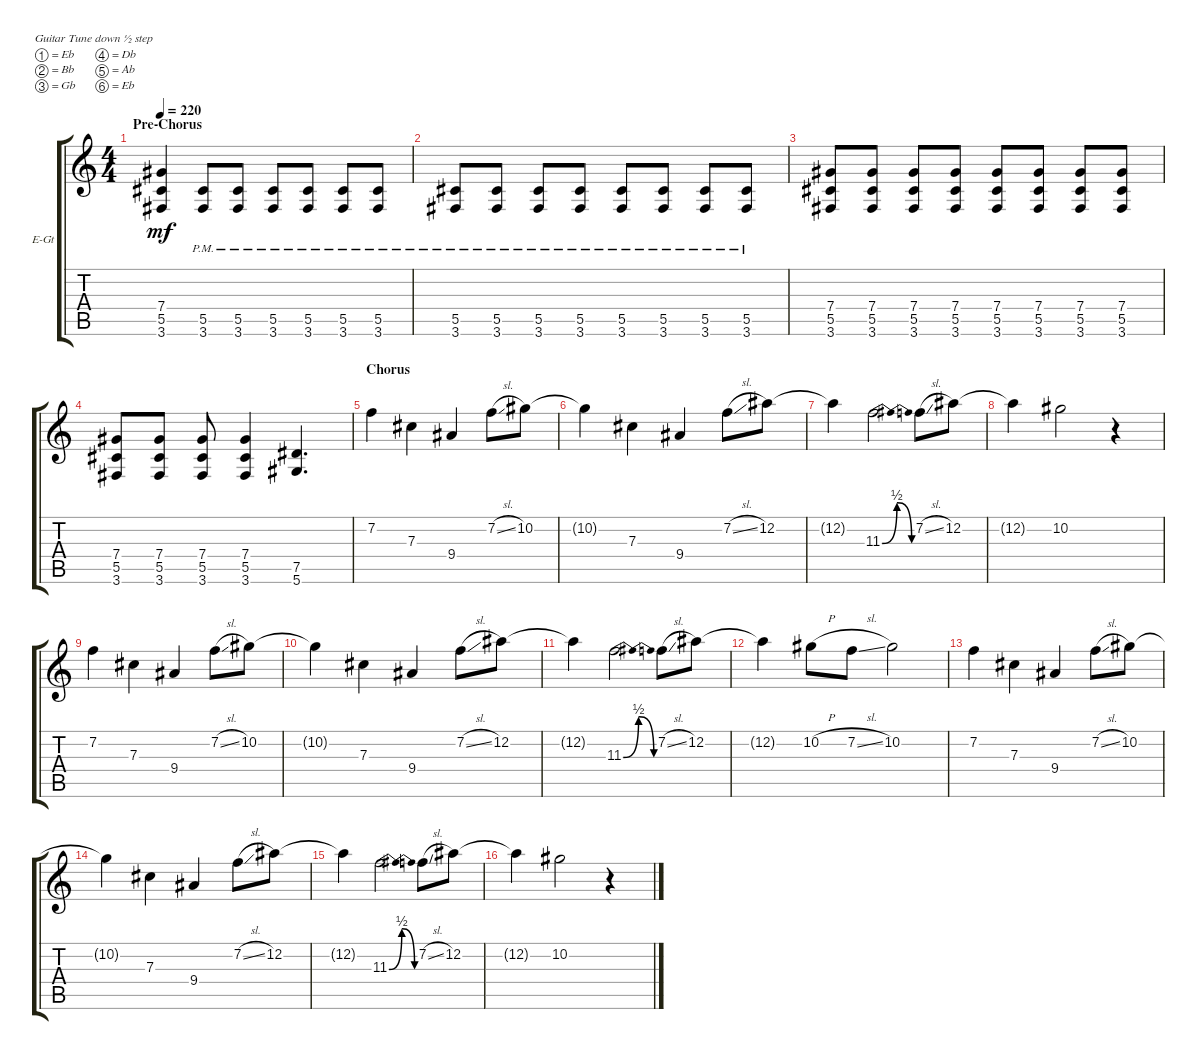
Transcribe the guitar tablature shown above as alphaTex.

\bracketExtendMode groupsimilarinstruments
\firstSystemTrackNameOrientation horizontal
\otherSystemsTrackNameOrientation horizontal
\track ("Electric Guitar 1" "E-Gt") {instrument distortionguitar}
\staff {score tabs}
\tuning (Eb4 Bb3 Gb3 Db3 Ab2 Eb2)
\ts (4 4)
\section ("" "Pre-Chorus")
\tempo 220
\clef g2
\ks c
(3.6 5.5 7.4).4{dy mf} (5.5{pm} 3.6{pm}).8 (3.6{pm} 5.5{pm}).8 (3.6{pm} 5.5{pm}).8 (3.6{pm} 5.5{pm}).8 (3.6{pm} 5.5{pm}).8 (3.6{pm} 5.5{pm}).8 |
(3.6{pm} 5.5{pm}).8 (3.6{pm} 5.5{pm}).8 (3.6{pm} 5.5{pm}).8 (3.6{pm} 5.5{pm}).8 (3.6{pm} 5.5{pm}).8 (3.6{pm} 5.5{pm}).8 (3.6{pm} 5.5{pm}).8 (3.6{pm} 5.5{pm}).8 |
(3.6 5.5 7.4).8 (3.6 5.5 7.4).8 (3.6 5.5 7.4).8 (3.6 5.5 7.4).8 (3.6 5.5 7.4).8 (3.6 5.5 7.4).8 (3.6 5.5 7.4).8 (3.6 7.4 5.5).8 |
(3.6 5.5 7.4).8 (3.6 5.5 7.4).8 (3.6 5.5 7.4).8 (3.6 5.5 7.4).4 (5.6 7.5).4{d} |
\section ("" "Chorus")
7.2.4 7.3.4 9.4.4 7.2{sl}.8 10.2.8 |
10.2{t}.4 7.3.4 9.4.4 7.2{sl}.8 12.2.8 |
12.2{t}.4 11.3{be (bendrelease 0 0 7.8 2 18.599999999999998 2 30 0)}.2 7.2{sl}.8 12.2.8 |
12.2{t}.4 10.2.2 r.4 |
7.2.4 7.3.4 9.4.4 7.2{sl}.8 10.2.8 |
10.2{t}.4 7.3.4 9.4.4 7.2{sl}.8 12.2.8 |
12.2{t}.4 11.3{be (bendrelease 0 0 7.8 2 18.599999999999998 2 30 0)}.2 7.2{sl}.8 12.2.8 |
12.2{t}.4 10.2{h}.8 7.2{sl}.8 10.2.2 |
7.2.4 7.3.4 9.4.4 7.2{sl}.8 10.2.8 |
10.2{t}.4 7.3.4 9.4.4 7.2{sl}.8 12.2.8 |
12.2{t}.4 11.3{be (bendrelease 0 0 7.8 2 18.599999999999998 2 30 0)}.2 7.2{sl}.8 12.2.8 |
12.2{t}.4 10.2.2 r.4
